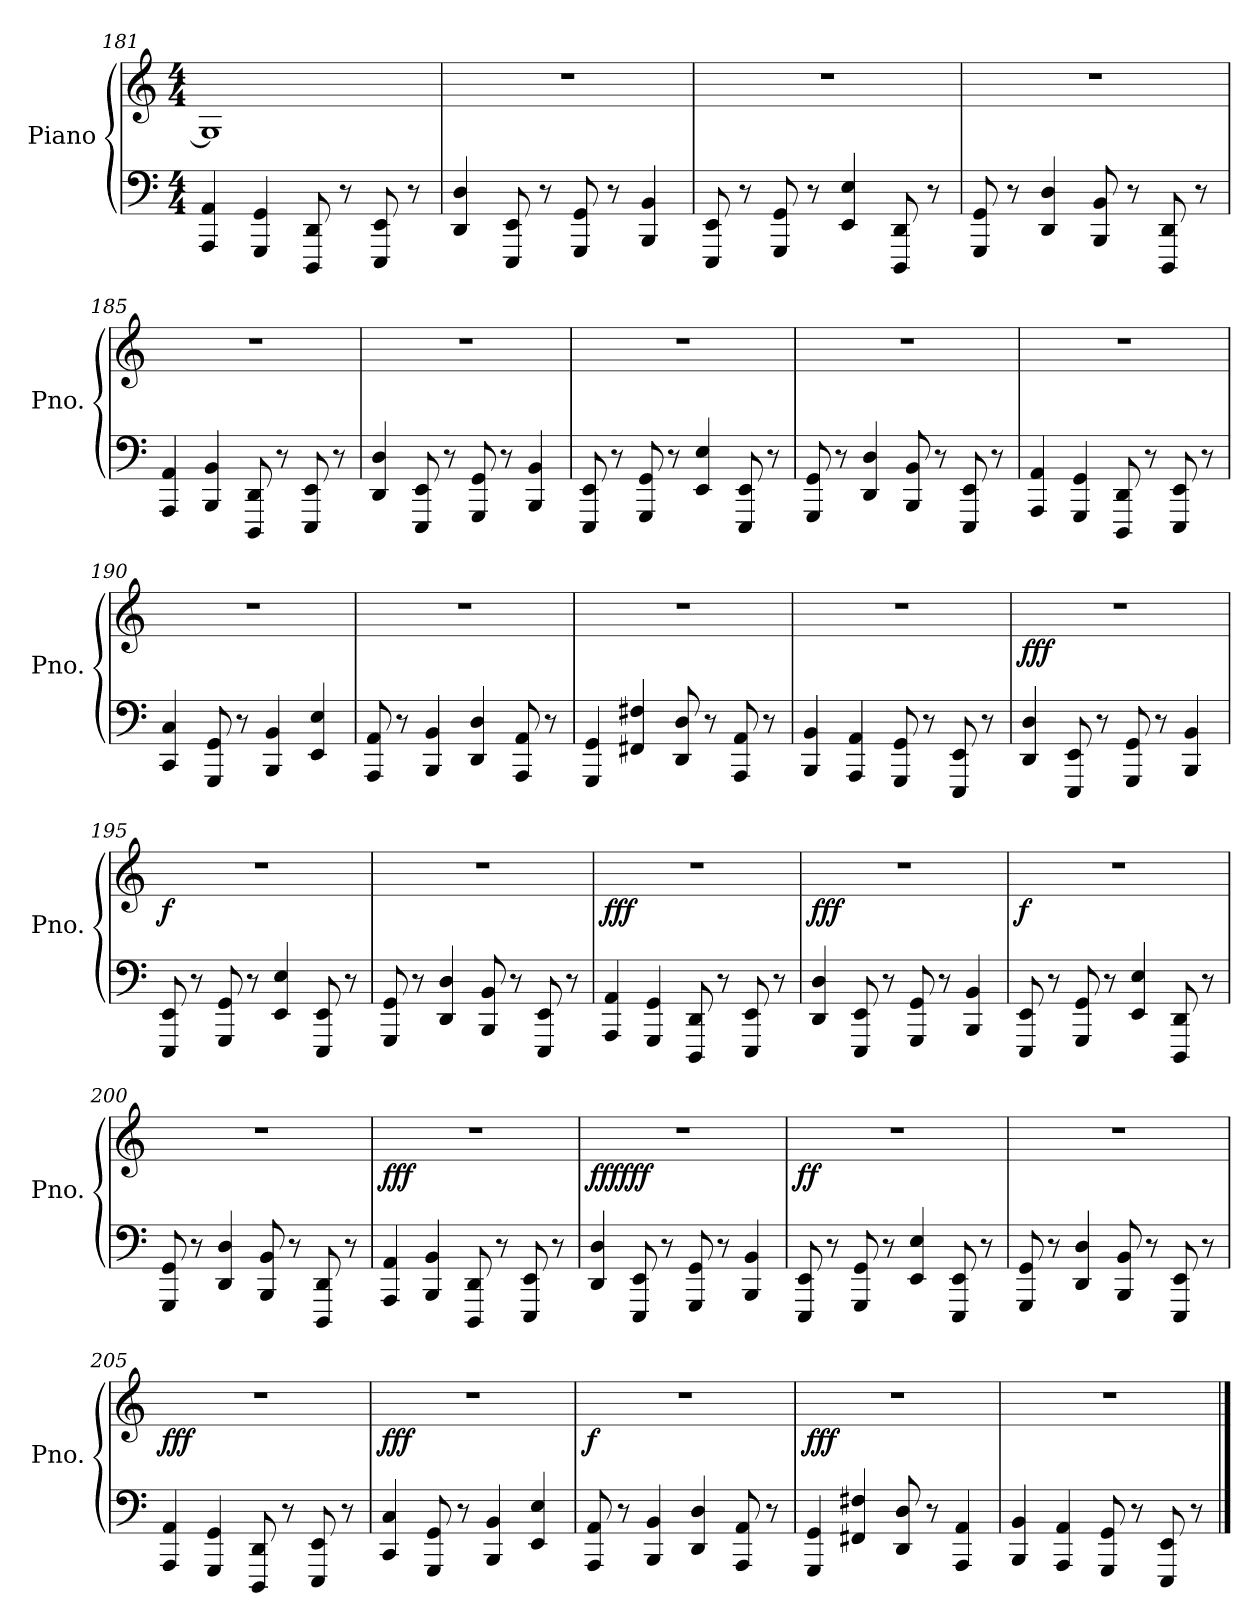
**kern	**kern	**dynam
*part1	*part1	*part1
*staff2	*staff1	*staff1/2
*I"Piano	*	*
*I'Pno.	*	*
*clefF4	*clefG2	*
*k[]	*k[]	*
*M4/4	*M4/4	*
=181	=181	=181
4AAA/ 4AA/	1G]	.
4GGG/ 4GG/	.	.
8DDD/ 8DD/	.	.
8r	.	.
8EEE/ 8EE/	.	.
8r	.	.
=182	=182	=182
4DD/ 4D/	1r	.
8EEE/ 8EE/	.	.
8r	.	.
8GGG/ 8GG/	.	.
8r	.	.
4BBB/ 4BB/	.	.
=183	=183	=183
8EEE/ 8EE/	1r	.
8r	.	.
8GGG/ 8GG/	.	.
8r	.	.
4EE/ 4E/	.	.
8DDD/ 8DD/	.	.
8r	.	.
=184	=184	=184
8GGG/ 8GG/	1r	.
8r	.	.
4DD/ 4D/	.	.
8BBB/ 8BB/	.	.
8r	.	.
8DDD/ 8DD/	.	.
8r	.	.
!!LO:LB:g=z
=185	=185	=185
4AAA/ 4AA/	1r	.
4BBB/ 4BB/	.	.
8DDD/ 8DD/	.	.
8r	.	.
8EEE/ 8EE/	.	.
8r	.	.
=186	=186	=186
4DD/ 4D/	1r	.
8EEE/ 8EE/	.	.
8r	.	.
8GGG/ 8GG/	.	.
8r	.	.
4BBB/ 4BB/	.	.
=187	=187	=187
8EEE/ 8EE/	1r	.
8r	.	.
8GGG/ 8GG/	.	.
8r	.	.
4EE/ 4E/	.	.
8EEE/ 8EE/	.	.
8r	.	.
=188	=188	=188
8GGG/ 8GG/	1r	.
8r	.	.
4DD/ 4D/	.	.
8BBB/ 8BB/	.	.
8r	.	.
8EEE/ 8EE/	.	.
8r	.	.
=189	=189	=189
4AAA/ 4AA/	1r	.
4GGG/ 4GG/	.	.
8DDD/ 8DD/	.	.
8r	.	.
8EEE/ 8EE/	.	.
8r	.	.
!!LO:LB:g=z
=190	=190	=190
4CC/ 4C/	1r	.
8GGG/ 8GG/	.	.
8r	.	.
4BBB/ 4BB/	.	.
4EE/ 4E/	.	.
=191	=191	=191
8AAA/ 8AA/	1r	.
8r	.	.
4BBB/ 4BB/	.	.
4DD/ 4D/	.	.
8AAA/ 8AA/	.	.
8r	.	.
=192	=192	=192
4GGG/ 4GG/	1r	.
4FF#X/ 4F#X/	.	.
8DD/ 8D/	.	.
8r	.	.
8AAA/ 8AA/	.	.
8r	.	.
=193	=193	=193
4BBB/ 4BB/	1r	.
4AAA/ 4AA/	.	.
8GGG/ 8GG/	.	.
8r	.	.
8EEE/ 8EE/	.	.
8r	.	.
=194	=194	=194
!	!	!LO:DY:b
4DD/ 4D/	1r	fff
8EEE/ 8EE/	.	.
8r	.	.
8GGG/ 8GG/	.	.
8r	.	.
4BBB/ 4BB/	.	.
!!LO:PB:g=z
=195	=195	=195
!	!	!LO:DY:b
8EEE/ 8EE/	1r	f
8r	.	.
8GGG/ 8GG/	.	.
8r	.	.
4EE/ 4E/	.	.
8EEE/ 8EE/	.	.
8r	.	.
=196	=196	=196
8GGG/ 8GG/	1r	.
8r	.	.
4DD/ 4D/	.	.
8BBB/ 8BB/	.	.
8r	.	.
8EEE/ 8EE/	.	.
8r	.	.
=197	=197	=197
!	!	!LO:DY:b
4AAA/ 4AA/	1r	fff
4GGG/ 4GG/	.	.
8DDD/ 8DD/	.	.
8r	.	.
8EEE/ 8EE/	.	.
8r	.	.
=198	=198	=198
!	!	!LO:DY:b
4DD/ 4D/	1r	fff
8EEE/ 8EE/	.	.
8r	.	.
8GGG/ 8GG/	.	.
8r	.	.
4BBB/ 4BB/	.	.
=199	=199	=199
!	!	!LO:DY:b
8EEE/ 8EE/	1r	f
8r	.	.
8GGG/ 8GG/	.	.
8r	.	.
4EE/ 4E/	.	.
8DDD/ 8DD/	.	.
8r	.	.
!!LO:LB:g=z
=200	=200	=200
8GGG/ 8GG/	1r	.
8r	.	.
4DD/ 4D/	.	.
8BBB/ 8BB/	.	.
8r	.	.
8DDD/ 8DD/	.	.
8r	.	.
=201	=201	=201
!	!	!LO:DY:b
4AAA/ 4AA/	1r	fff
4BBB/ 4BB/	.	.
8DDD/ 8DD/	.	.
8r	.	.
8EEE/ 8EE/	.	.
8r	.	.
=202	=202	=202
!	!	!LO:DY:b
!	!	!LO:DY:n=1:b
4DD/ 4D/	1r	fff fff
8EEE/ 8EE/	.	.
8r	.	.
8GGG/ 8GG/	.	.
8r	.	.
4BBB/ 4BB/	.	.
=203	=203	=203
!	!	!LO:DY:b
!	!	!LO:DY:n=1:b
8EEE/ 8EE/	1r	f f
8r	.	.
8GGG/ 8GG/	.	.
8r	.	.
4EE/ 4E/	.	.
8EEE/ 8EE/	.	.
8r	.	.
=204	=204	=204
8GGG/ 8GG/	1r	.
8r	.	.
4DD/ 4D/	.	.
8BBB/ 8BB/	.	.
8r	.	.
8EEE/ 8EE/	.	.
8r	.	.
!!LO:LB:g=z
=205	=205	=205
!	!	!LO:DY:b
4AAA/ 4AA/	1r	fff
4GGG/ 4GG/	.	.
8DDD/ 8DD/	.	.
8r	.	.
8EEE/ 8EE/	.	.
8r	.	.
=206	=206	=206
!	!	!LO:DY:b
4CC/ 4C/	1r	fff
8GGG/ 8GG/	.	.
8r	.	.
4BBB/ 4BB/	.	.
4EE/ 4E/	.	.
=207	=207	=207
!	!	!LO:DY:b
8AAA/ 8AA/	1r	f
8r	.	.
4BBB/ 4BB/	.	.
4DD/ 4D/	.	.
8AAA/ 8AA/	.	.
8r	.	.
=208	=208	=208
!	!	!LO:DY:b
4GGG/ 4GG/	1r	fff
4FF#X/ 4F#X/	.	.
8DD/ 8D/	.	.
8r	.	.
4AAA/ 4AA/	.	.
=209	=209	=209
4BBB/ 4BB/	1r	.
4AAA/ 4AA/	.	.
8GGG/ 8GG/	.	.
8r	.	.
8EEE/ 8EE/	.	.
8r	.	.
==	==	==
*-	*-	*-
